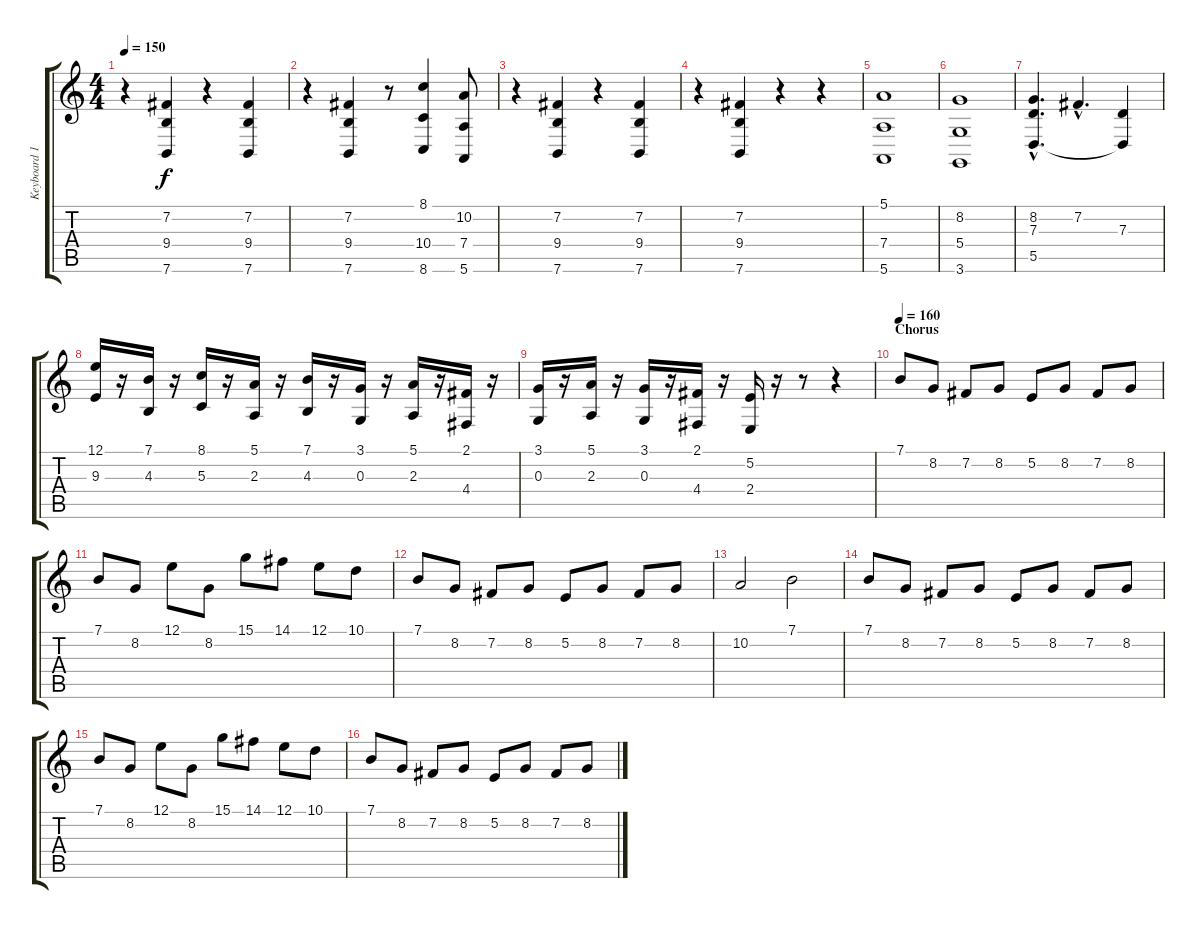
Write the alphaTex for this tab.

\track ("Keyboard 1" "Keyboard 1") {instrument stringensemble1}
\staff {score tabs}
\tuning (E4 B3 G3 D3 A2 E2) {hide}
\ts (4 4)
\tempo 150
\clef g2
\ks c
r.4{dy f} (7.2 9.4 7.6).4 r.4 (7.2 9.4 7.6).4 |
r.4 (7.2 9.4 7.6).4 r.8 (8.1 10.4 8.6).4 (10.2 7.4 5.6).8 |
r.4 (7.2 9.4 7.6).4 r.4 (7.2 9.4 7.6).4 |
r.4 (7.2 9.4 7.6).4 r.4 r.4 |
(5.1 7.4 5.6).1 |
(8.2 5.4 3.6).1 |
(8.2{hac} 7.3{hac} 5.5{hac}).4{d} 7.2{hac}.4{d} (7.3 5.5{t}).4 |
(12.1 9.3).16 r.16 (7.1 4.3).16 r.16 (8.1 5.3).16 r.16 (5.1 2.3).16 r.16 (7.1 4.3).16 r.16 (3.1 0.3).16 r.16 (5.1 2.3).16 r.16 (2.1 4.4).16 r.16 |
(3.1 0.3).16 r.16 (5.1 2.3).16 r.16 (3.1 0.3).16 r.16 (2.1 4.4).16 r.16 (5.2 2.4).16 r.16 r.8 r.4 |
\section ("" "Chorus")
\tempo 160
7.1.8 8.2.8 7.2.8 8.2.8 5.2.8 8.2.8 7.2.8 8.2.8 |
7.1.8 8.2.8 12.1.8 8.2.8 15.1.8 14.1.8 12.1.8 10.1.8 |
7.1.8 8.2.8 7.2.8 8.2.8 5.2.8 8.2.8 7.2.8 8.2.8 |
10.2.2 7.1.2 |
7.1.8 8.2.8 7.2.8 8.2.8 5.2.8 8.2.8 7.2.8 8.2.8 |
7.1.8 8.2.8 12.1.8 8.2.8 15.1.8 14.1.8 12.1.8 10.1.8 |
7.1.8 8.2.8 7.2.8 8.2.8 5.2.8 8.2.8 7.2.8 8.2.8
